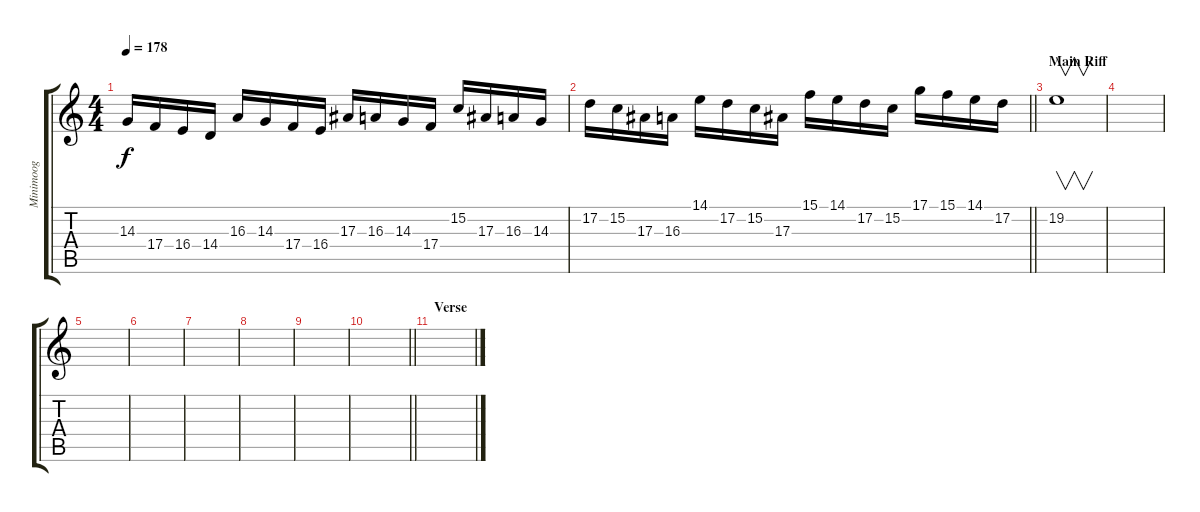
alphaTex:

\track ("Minimoog" "Minimoog") {instrument lead2sawtooth}
\staff {score tabs}
\tuning (D4 A3 F3 C3 G2 D2) {hide}
\ts (4 4)
\tempo 178
\clef g2
\ks c
14.3.16{dy f} 17.4.16 16.4.16 14.4.16 16.3.16 14.3.16 17.4.16 16.4.16 17.3.16 16.3.16 14.3.16 17.4.16 15.2.16 17.3.16 16.3.16 14.3.16 |
\barLineRight lightlight
17.2.16 15.2.16 17.3.16 16.3.16 14.1.16 17.2.16 15.2.16 17.3.16 15.1.16 14.1.16 17.2.16 15.2.16 17.1.16 15.1.16 14.1.16 17.2.16 |
\section ("" "Main Riff")
19.2.1{v} |
|
|
|
|
|
|
\barLineRight lightlight
|
\section ("" "Verse")
